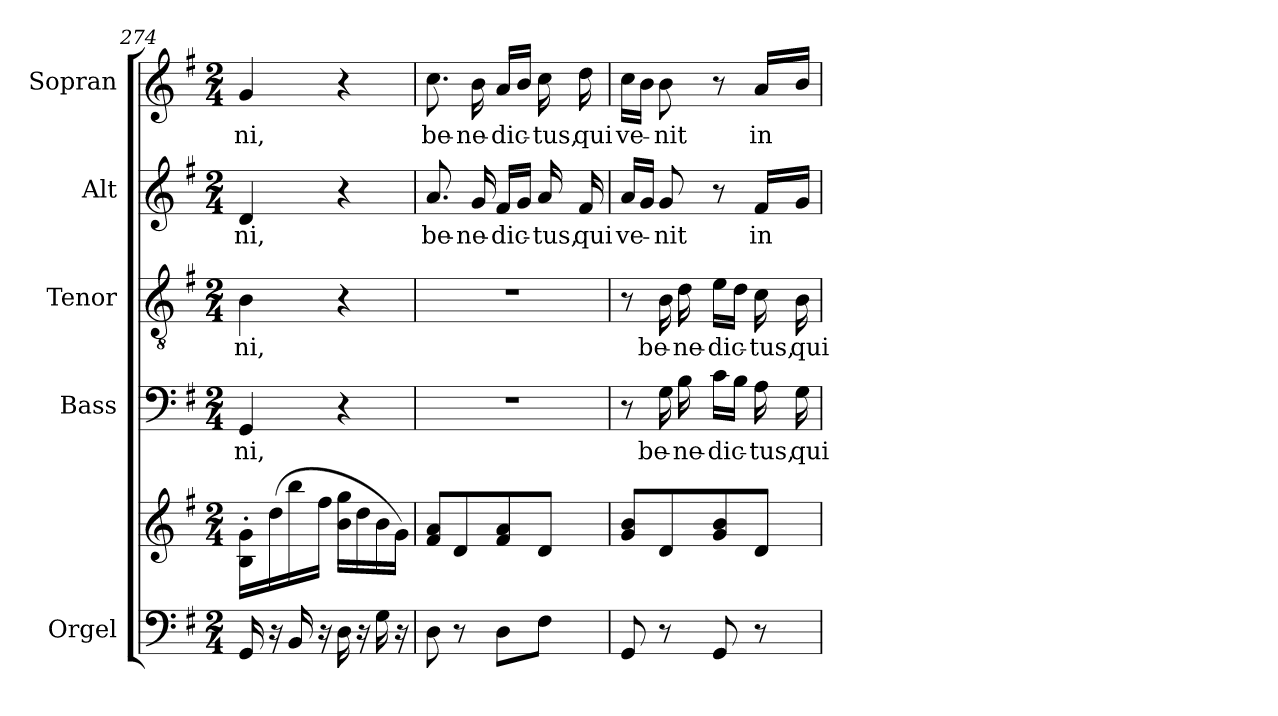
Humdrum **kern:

**kern	**kern	**kern	**text	**kern	**text	**kern	**text	**kern	**text
*part5	*part5	*part4	*part4	*part3	*part3	*part2	*part2	*part1	*part1
*staff6	*staff5	*staff4	*staff4	*staff3	*staff3	*staff2	*staff2	*staff1	*staff1
*I"Orgel	*	*I"Bass	*	*I"Tenor	*	*I"Alt	*	*I"Sopran	*
*I'Org.	*	*I'B.	*	*I'T.	*	*I'A.	*	*I'S.	*
!!LO:PB:g=z
*clefF4	*clefG2	*clefF4	*	*clefGv2	*	*clefG2	*	*clefG2	*
*k[f#]	*k[f#]	*k[f#]	*	*k[f#]	*	*k[f#]	*	*k[f#]	*
*G:	*G:	*G:	*	*G:	*	*G:	*	*G:	*
*M2/4	*M2/4	*M2/4	*	*M2/4	*	*M2/4	*	*M2/4	*
=274	=274	=274	=274	=274	=274	=274	=274	=274	=274
!	!	!	!LO:LY:b	!	!LO:LY:b	!	!LO:LY:b	!	!LO:LY:b
16GG/	16B\'> 16g\'>LL	4GG/	-ni,	4B\	-ni,	4d/	-ni,	4g/	-ni,
16r	(>16dd\	.	.	.	.	.	.	.	.
16BB/	16bb\	.	.	.	.	.	.	.	.
16r	16ff#\JJ	.	.	.	.	.	.	.	.
16D\	16b\ 16gg\LL	4r	.	4r	.	4r	.	4r	.
16r	16dd\	.	.	.	.	.	.	.	.
16G\	16b\	.	.	.	.	.	.	.	.
16r	16g\JJ)	.	.	.	.	.	.	.	.
=275	=275	=275	=275	=275	=275	=275	=275	=275	=275
!	!	!	!	!	!	!	!LO:LY:b	!	!LO:LY:b
8D\	8f#/ 8a/L	2r	.	2r	.	8.a/	be-	8.cc\	be-
8r	8d/	.	.	.	.	.	.	.	.
!	!	!	!	!	!	!	!LO:LY:b	!	!LO:LY:b
.	.	.	.	.	.	16g/	-ne-	16b\	-ne-
!	!	!	!	!	!	!	!LO:LY:b	!	!LO:LY:b
8D\L	8f#/ 8a/	.	.	.	.	16f#/LL	-dic-	16a/LL	-dic-
.	.	.	.	.	.	16g/JJ	.	16b/JJ	.
!	!	!	!	!	!	!	!LO:LY:b	!	!LO:LY:b
8F#\J	8d/J	.	.	.	.	16a/	-tus,	16cc\	-tus,
!	!	!	!	!	!	!	!LO:LY:b	!	!LO:LY:b
.	.	.	.	.	.	16f#/	qui	16dd\	qui
=276	=276	=276	=276	=276	=276	=276	=276	=276	=276
!	!	!	!	!	!	!	!LO:LY:b	!	!LO:LY:b
8GG/	8g/ 8b/L	8r	.	8r	.	16a/LL	ve-	16cc\LL	ve-
.	.	.	.	.	.	16g/JJ	.	16b\JJ	.
!	!	!	!LO:LY:b	!	!LO:LY:b	!	!LO:LY:b	!	!LO:LY:b
8r	8d/	16G\	be-	16B\	be-	8g/	-nit	8b\	-nit
!	!	!	!LO:LY:b	!	!LO:LY:b	!	!	!	!
.	.	16B\	-ne-	16d\	-ne-	.	.	.	.
!	!	!	!LO:LY:b	!	!LO:LY:b	!	!	!	!
8GG/	8g/ 8b/	16c\LL	-dic-	16e\LL	-dic-	8r	.	8r	.
.	.	16B\JJ	.	16d\JJ	.	.	.	.	.
!	!	!	!LO:LY:b	!	!LO:LY:b	!	!LO:LY:b	!	!LO:LY:b
8r	8d/J	16A\	-tus,	16c\	-tus,	16f#/LL	in	16a/LL	in
!	!	!	!LO:LY:b	!	!LO:LY:b	!	!	!	!
.	.	16G\	qui	16B\	qui	16g/JJ	.	16b/JJ	.
=	=	=	=	=	=	=	=	=	=
*-	*-	*-	*-	*-	*-	*-	*-	*-	*-
